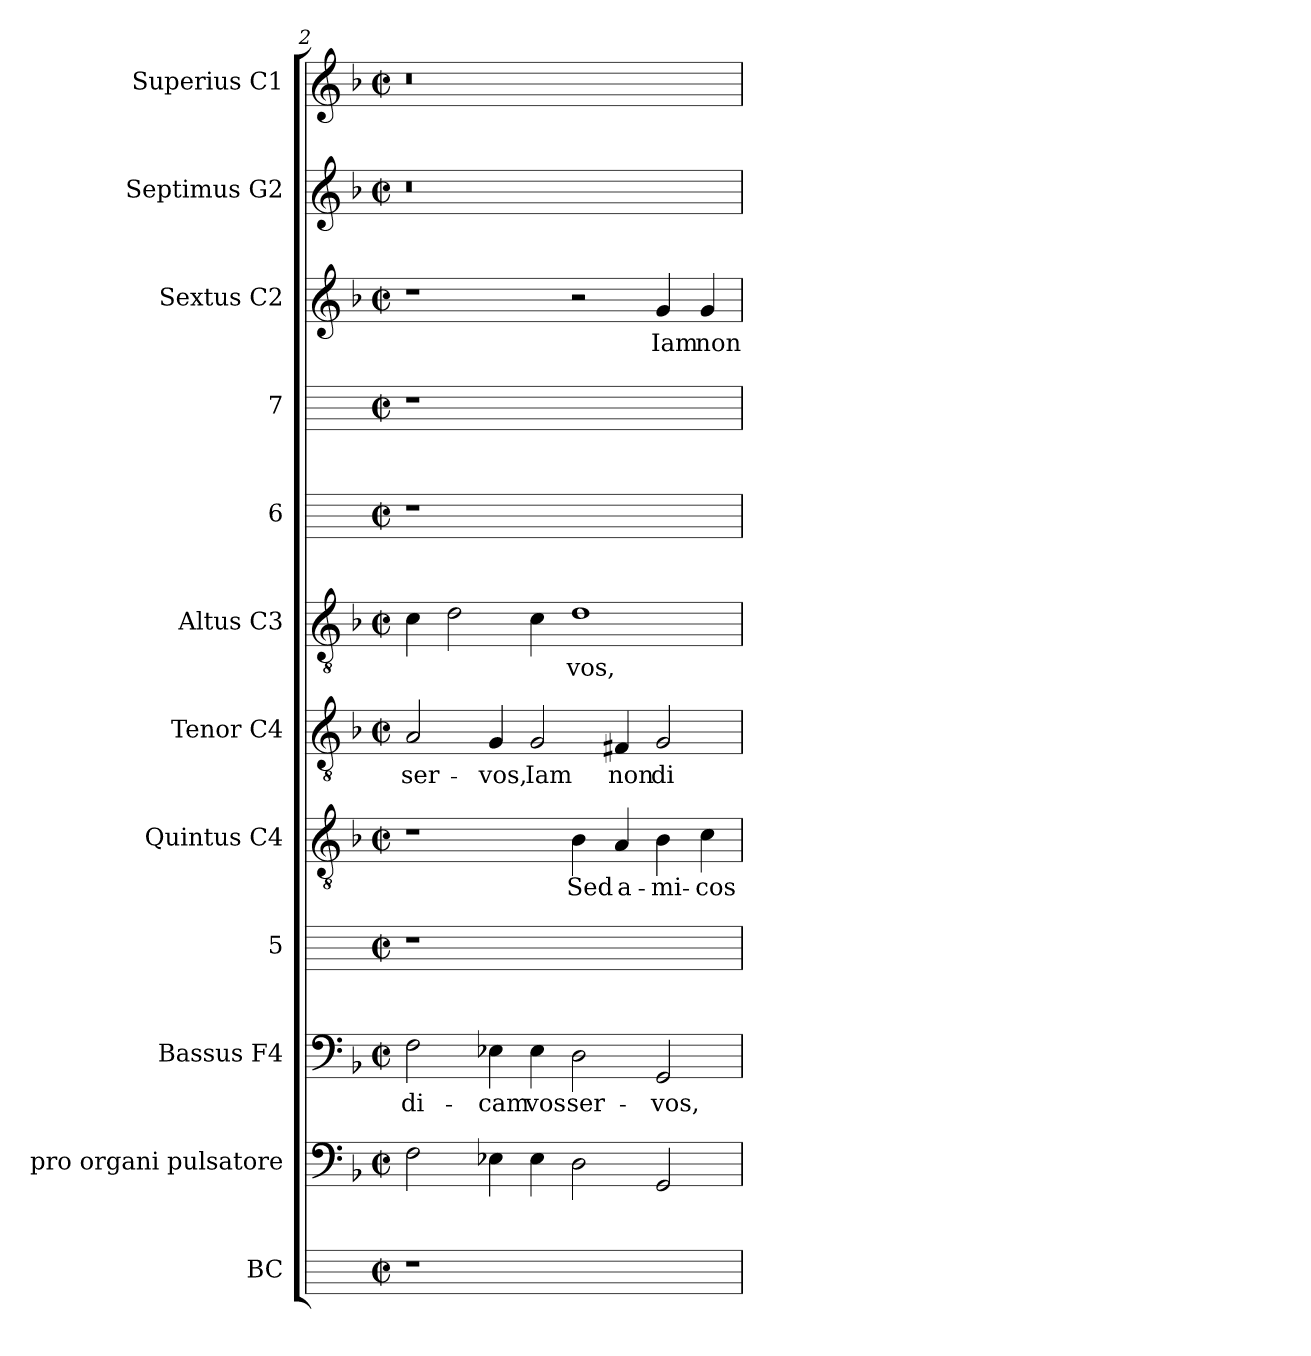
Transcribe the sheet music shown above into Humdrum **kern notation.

**kern	**kern	**kern	**text	**kern	**kern	**text	**kern	**text	**kern	**text	**kern	**kern	**kern	**text	**kern	**kern
*part12	*part11	*part10	*part10	*part9	*part8	*part8	*part7	*part7	*part6	*part6	*part5	*part4	*part3	*part3	*part2	*part1
*staff12	*staff11	*staff10	*staff10	*staff9	*staff8	*staff8	*staff7	*staff7	*staff6	*staff6	*staff5	*staff4	*staff3	*staff3	*staff2	*staff1
*I"BC	*I"pro organi  pulsatore	*I"Bassus  F4	*	*I"5	*I"Quintus  C4	*	*I"Tenor  C4	*	*I"Altus  C3	*	*I"6	*I"7	*I"Sextus  C2	*	*I"Septimus  G2	*I"Superius  C1
*I'BC	*	*I'B	*	*	*	*	*I'T	*	*I'A	*	*	*	*	*	*	*I'S
*	*clefF4	*clefF4	*	*	*clefGv2	*	*clefGv2	*	*clefGv2	*	*	*	*clefG2	*	*clefG2	*clefG2
*k[]	*k[b-]	*k[b-]	*	*k[]	*k[b-]	*	*k[b-]	*	*k[b-]	*	*k[]	*k[]	*k[b-]	*	*k[b-]	*k[b-]
*C:	*F:	*F:	*	*C:	*F:	*	*F:	*	*F:	*	*C:	*C:	*F:	*	*F:	*F:
*M2/2	*M2/2	*M2/2	*	*M2/2	*M2/2	*	*M2/2	*	*M2/2	*	*M2/2	*M2/2	*M2/2	*	*M2/2	*M2/2
*met(c|)	*met(c|)	*met(c|)	*	*met(c|)	*met(c|)	*	*met(c|)	*	*met(c|)	*	*met(c|)	*met(c|)	*met(c|)	*	*met(c|)	*met(c|)
=2	=2	=2	=2	=2	=2	=2	=2	=2	=2	=2	=2	=2	=2	=2	=2	=2
!	!	!	!LO:LY:b:cj	!	!	!	!	!LO:LY:b:cj	!	!LO:LY:b:cj	!	!	!	!	!	!
1r	2F\	2F\	di-	1r	1r	.	2A/	ser-	4c\	--	1r	1r	1r	.	0r	0r
!	!	!	!	!	!	!	!	!	!	!LO:LY:b:cj	!	!	!	!	!	!
.	.	.	.	.	.	.	.	.	2d\	--	.	.	.	.	.	.
!	!	!	!LO:LY:b:cj	!	!	!	!	!LO:LY:b:cj	!	!	!	!	!	!	!	!
.	4E-X\	4E-X\	-cam	.	.	.	4G/	-vos,	.	.	.	.	.	.	.	.
!	!	!	!LO:LY:b:cj	!	!	!	!	!LO:LY:b:cj	!	!LO:LY:b:cj	!	!	!	!	!	!
.	4E-\	4E-\	vos	.	.	.	2G/	Iam	4c\	--	.	.	.	.	.	.
!	!	!	!LO:LY:b:cj	!	!	!LO:LY:b:cj	!	!	!	!LO:LY:b:cj	!	!	!	!	!	!
1ryy	2D\	2D\	ser-	1ryy	4B-\	Sed	.	.	1d	-vos,	1ryy	1ryy	2r	.	.	.
!	!	!	!	!	!	!LO:LY:b:cj	!	!LO:LY:b:cj	!	!	!	!	!	!	!	!
.	.	.	.	.	4A/	a-	4F#X/	non	.	.	.	.	.	.	.	.
!	!	!	!LO:LY:b:cj	!	!	!LO:LY:b:cj	!	!LO:LY:b:cj	!	!	!	!	!	!LO:LY:b:cj	!	!
.	2GG/	2GG/	-vos,	.	4B-\	-mi-	2G/	di-	.	.	.	.	4g/	Iam	.	.
!	!	!	!	!	!	!LO:LY:b:cj	!	!	!	!	!	!	!	!LO:LY:b:cj	!	!
.	.	.	.	.	4c\	-cos	.	.	.	.	.	.	4g/	non	.	.
=	=	=	=	=	=	=	=	=	=	=	=	=	=	=	=	=
*-	*-	*-	*-	*-	*-	*-	*-	*-	*-	*-	*-	*-	*-	*-	*-	*-
